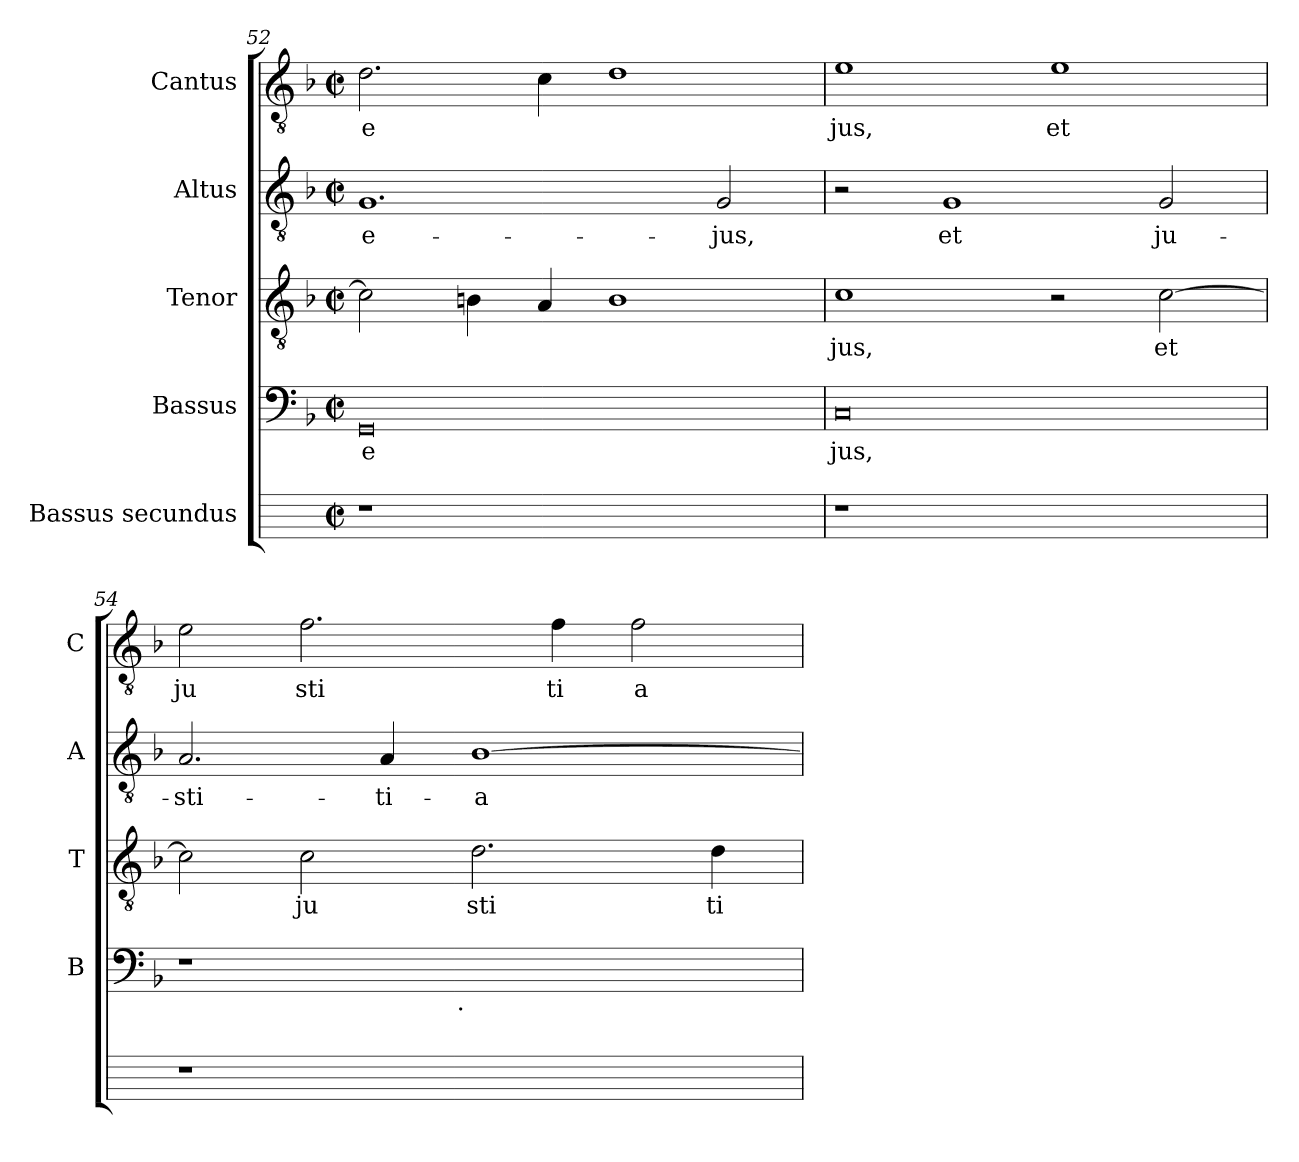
**kern	**kern	**text	**kern	**text	**kern	**text	**kern	**text
*part5	*part4	*part4	*part3	*part3	*part2	*part2	*part1	*part1
*staff5	*staff4	*staff4	*staff3	*staff3	*staff2	*staff2	*staff1	*staff1
*I"Bassus  secundus	*I"Bassus	*	*I"Tenor	*	*I"Altus	*	*I"Cantus	*
*	*I'B	*	*I'T	*	*I'A	*	*I'C	*
!!LO:LB:g=z
*	*clefF4	*	*clefGv2	*	*clefGv2	*	*clefGv2	*
*k[]	*k[b-]	*	*k[b-]	*	*k[b-]	*	*k[b-]	*
*C:	*F:	*	*F:	*	*F:	*	*F:	*
*M2/2	*M2/2	*	*M2/2	*	*M2/2	*	*M2/2	*
*met(c|)	*met(c|)	*	*met(c|)	*	*met(c|)	*	*met(c|)	*
=52	=52	=52	=52	=52	=52	=52	=52	=52
!	!	!LO:LY:b:cj	!	!LO:LY:b:cj	!	!LO:LY:b:cj	!	!LO:LY:b:cj
1r	0GG	e	2c\]	.	1.G	e-	2.d\	e
!	!	!	!	!LO:LY:b:cj	!	!	!	!
.	.	.	4Bn\	.	.	.	.	.
!	!	!	!	!LO:LY:b:cj	!	!	!	!LO:LY:b:cj
.	.	.	4A/	.	.	.	4c\	.
!	!	!	!	!LO:LY:b:cj	!	!	!	!LO:LY:b:cj
1ryy	.	.	1B	.	.	.	1d	.
!	!	!	!	!	!	!LO:LY:b:cj	!	!
.	.	.	.	.	2G/	-jus,	.	.
=53	=53	=53	=53	=53	=53	=53	=53	=53
!	!	!LO:LY:b:cj	!	!LO:LY:b:cj	!	!	!	!LO:LY:b:cj
1r	0C	jus,	1c	jus,	2r	.	1e	jus,
!	!	!	!	!	!	!LO:LY:b:cj	!	!
.	.	.	.	.	1G	et	.	.
!	!	!	!	!	!	!	!	!LO:LY:b:cj
1ryy	.	.	2r	.	.	.	1e	et
!	!	!	!	!LO:LY:b:cj	!	!LO:LY:b:cj	!	!
.	.	.	[>2c\	et	2G/	ju-	.	.
=54	=54	=54	=54	=54	=54	=54	=54	=54
!	!	!	!	!LO:LY:b:cj	!	!LO:LY:b:cj	!	!LO:LY:b:cj
*	*^	*	*	*	*	*	*	*
1r	1r	2ryy	.	2c\]	.	2.A/	-sti-	2e\	ju
!	!	!	!	!	!LO:LY:b:cj	!	!	!	!LO:LY:b:cj
.	.	4ryy	.	2c\	ju	.	.	2.f\	sti
!	!	!	!	!	!	!	!LO:LY:b:cj	!	!
.	.	8...ryy	.	.	.	4A/	-ti-	.	.
!	!	!LO:TX:b:t=.	!	!	!	!	!	!	!
.	.	1ryy	.	.	.	.	.	.	.
!	!	!	!	!	!LO:LY:b:cj	!	!LO:LY:b:cj	!	!
1ryy	1ryy	.	.	2.d\	sti	[>1B-	-a	.	.
!	!	!	!	!	!	!	!	!	!LO:LY:b:cj
.	.	.	.	.	.	.	.	4f\	ti
!	!	!	!	!	!	!	!	!	!LO:LY:b:cj
.	.	.	.	.	.	.	.	2f\	a
!	!	!	!	!	!LO:LY:b:cj	!	!	!	!
.	.	.	.	4d\	ti	.	.	.	.
.	.	64ryy	.	.	.	.	.	.	.
*	*v	*v	*	*	*	*	*	*	*
=	=	=	=	=	=	=	=	=
*-	*-	*-	*-	*-	*-	*-	*-	*-
